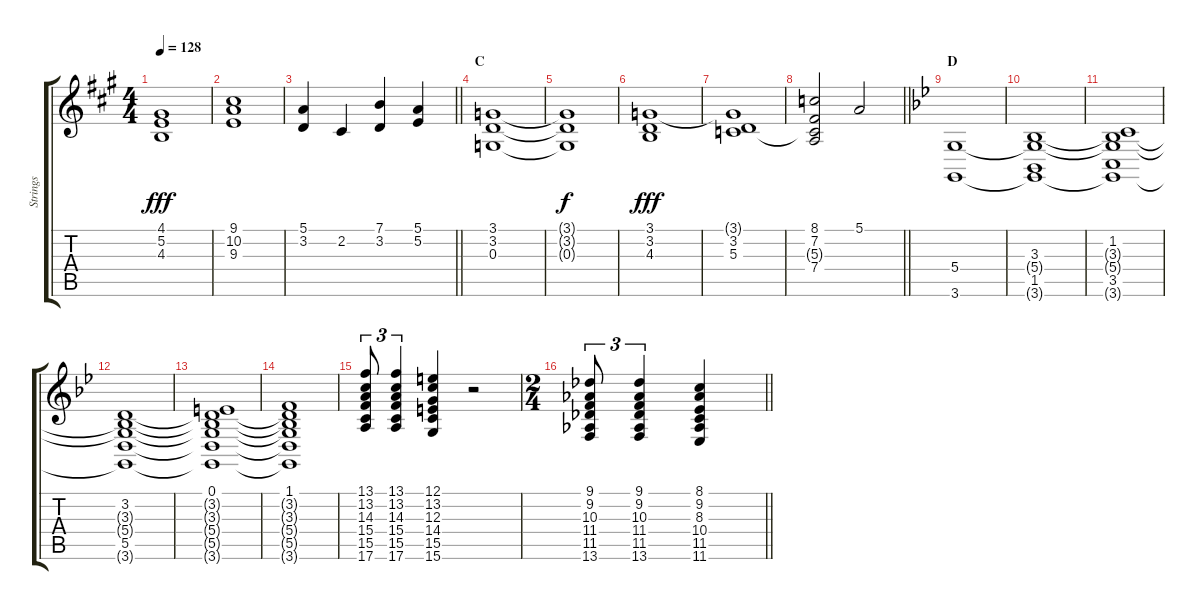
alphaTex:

\track ("Strings" "Strings") {instrument stringensemble1}
\staff {score tabs}
\tuning (E4 B3 G3 D3 A2 E2) {hide}
\ts (4 4)
\tempo 128
\clef g2
\ks a
(4.1 5.2 4.3).1{dy fff} |
(9.1 10.2 9.3).1 |
\barLineRight lightlight
(5.1 3.2).4 2.2.4 (7.1 3.2).4 (5.1 5.2).4 |
\section ("" "C")
(3.1 3.2 0.3).1{volume 9} |
(3.1{t} 3.2{t} 0.3{t}).1{dy f} |
(3.1 3.2 4.3).1{dy fff} |
(3.1{t} 3.2 5.3).1 |
\barLineRight lightlight
(8.1 7.2 5.3{t} 7.4).2 5.1.2 |
\section ("" "D")
\ks bb
(5.4 3.6).1{volume 13} |
(3.3 5.4{t} 1.5 3.6{t}).1 |
(1.2 3.3{t} 5.4{t} 3.5 3.6{t}).1 |
(3.2 3.3{t} 5.4{t} 5.5 3.6{t}).1 |
(0.1 3.2{t} 3.3{t} 5.4{t} 5.5{t} 3.6{t}).1 |
(1.1 3.2{t} 3.3{t} 5.4{t} 5.5{t} 3.6{t}).1 |
(13.1 13.2 14.3 15.4 15.5 17.6).8{tu (3 2)} (13.1 13.2 14.3 15.4 15.5 17.6).4{tu (3 2)} (12.1 13.2 12.3 14.4 15.5 15.6).4 r.2 |
\ts (2 4)
\barLineRight lightlight
(9.1 9.2 10.3 11.4 11.5 13.6).8{tu (3 2)} (9.1 9.2 10.3 11.4 11.5 13.6).4{tu (3 2)} (8.1 9.2 8.3 10.4 11.5 11.6).4
